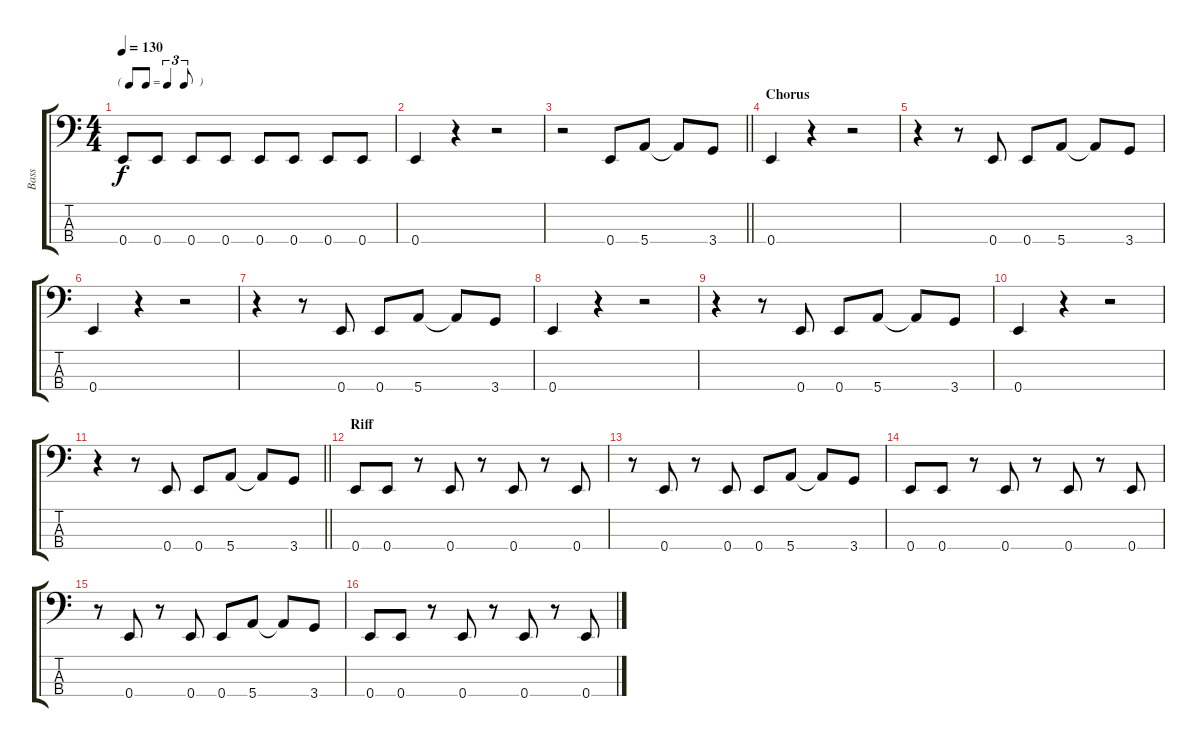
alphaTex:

\track ("Bass" "Bass") {instrument electricbassfinger}
\staff {score tabs}
\tuning (G2 D2 A1 E1) {hide}
\ts (4 4)
\tf triplet8th
\tempo 130
\clef f4
\ks c
0.4.8{dy f} 0.4.8 0.4.8 0.4.8 0.4.8 0.4.8 0.4.8 0.4.8 |
0.4.4 r.4 r.2 |
\barLineRight lightlight
r.2{volume 16} 0.4.8 5.4.8 5.4{t}.8 3.4.8 |
\section ("" "Chorus")
0.4.4 r.4 r.2 |
r.4 r.8 0.4.8 0.4.8 5.4.8 5.4{t}.8 3.4.8 |
0.4.4 r.4 r.2 |
r.4 r.8 0.4.8 0.4.8 5.4.8 5.4{t}.8 3.4.8 |
0.4.4 r.4 r.2 |
r.4 r.8 0.4.8 0.4.8 5.4.8 5.4{t}.8 3.4.8 |
0.4.4 r.4 r.2 |
\barLineRight lightlight
r.4 r.8 0.4.8 0.4.8 5.4.8 5.4{t}.8 3.4.8 |
\section ("" "Riff")
0.4.8 0.4.8 r.8 0.4.8 r.8 0.4.8 r.8 0.4.8 |
r.8 0.4.8 r.8 0.4.8 0.4.8 5.4.8 5.4{t}.8 3.4.8 |
0.4.8 0.4.8 r.8 0.4.8 r.8 0.4.8 r.8 0.4.8 |
r.8 0.4.8 r.8 0.4.8 0.4.8 5.4.8 5.4{t}.8 3.4.8 |
0.4.8 0.4.8 r.8 0.4.8 r.8 0.4.8 r.8 0.4.8
